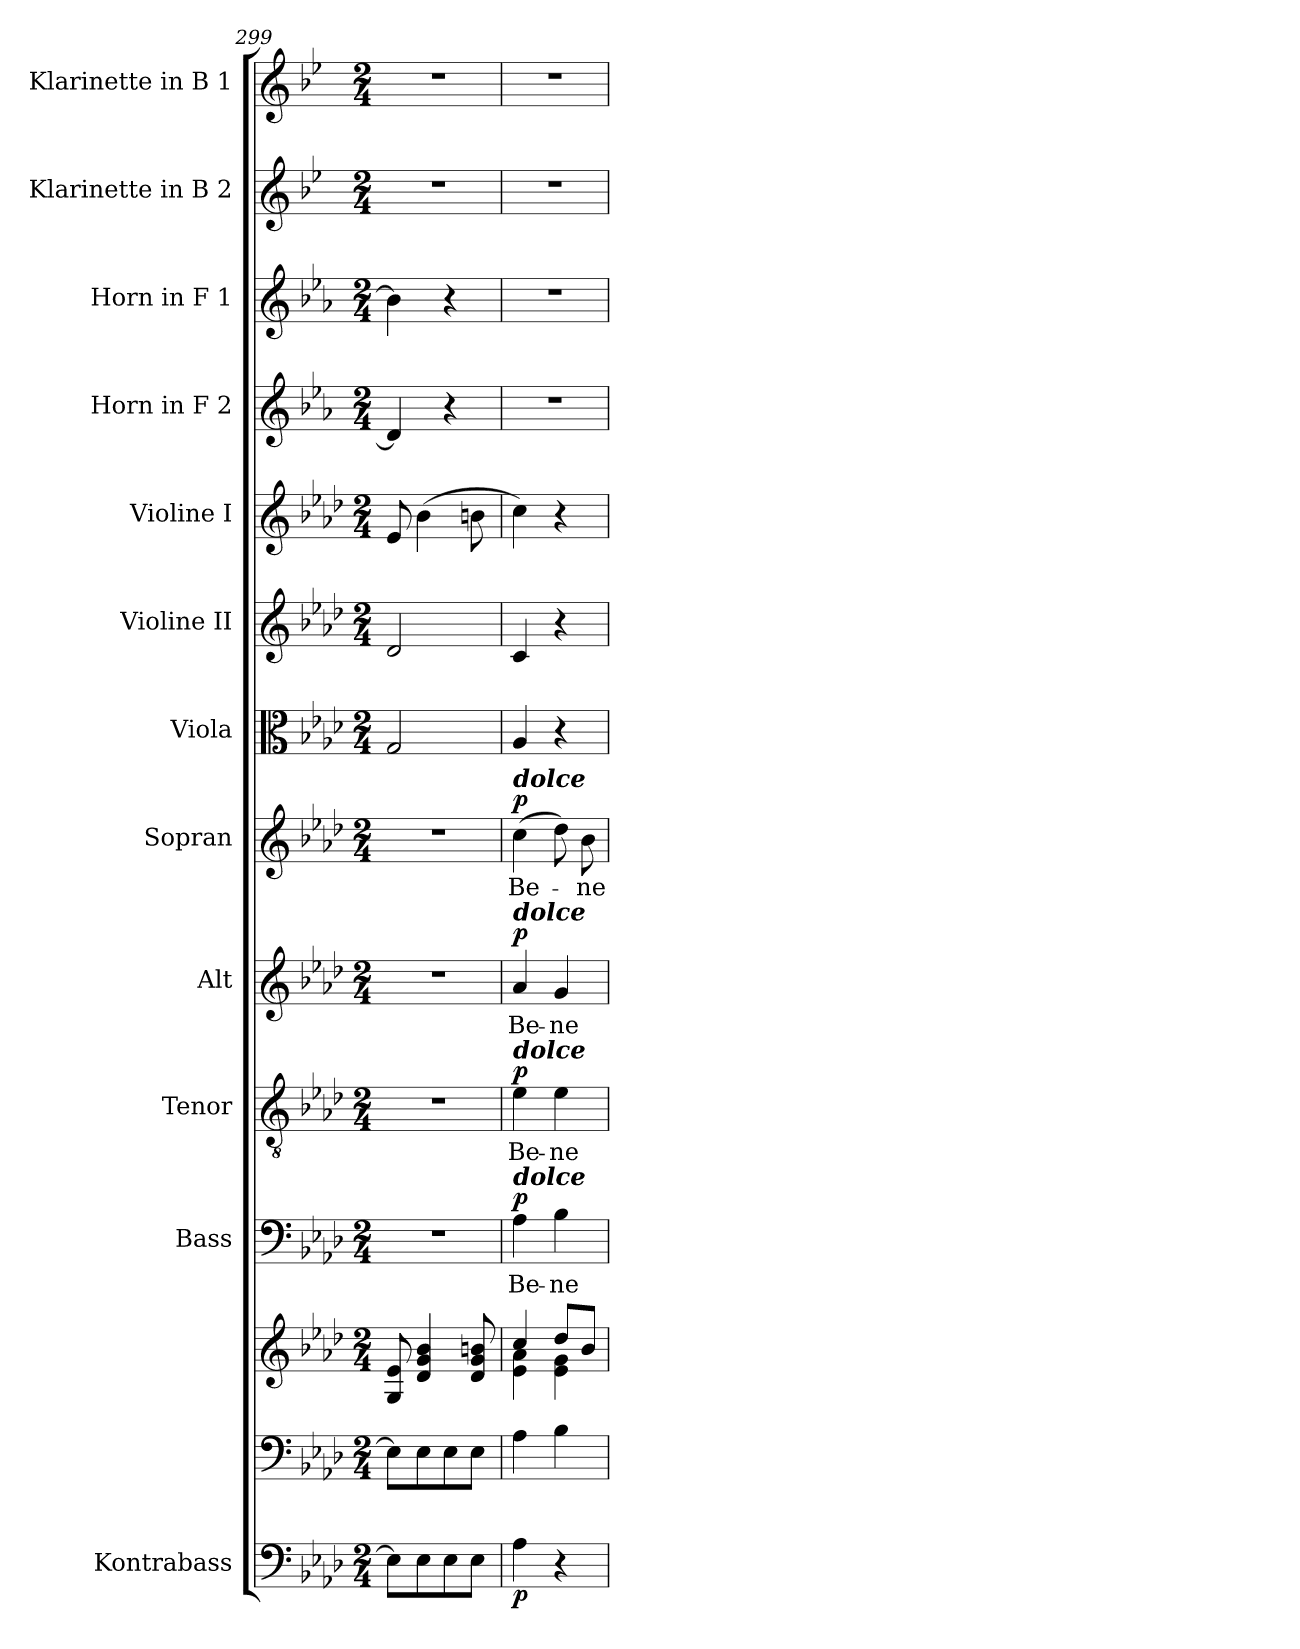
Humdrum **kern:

**kern	**dynam	**kern	**kern	**kern	**text	**dynam	**kern	**text	**dynam	**kern	**text	**dynam	**kern	**text	**dynam	**kern	**kern	**kern	**kern	**kern	**kern	**kern
*part13	*part13	*part12	*part12	*part11	*part11	*part11	*part10	*part10	*part10	*part9	*part9	*part9	*part8	*part8	*part8	*part7	*part6	*part5	*part4	*part3	*part2	*part1
*staff14	*staff14	*staff13	*staff12	*staff11	*staff11	*staff11	*staff10	*staff10	*staff10	*staff9	*staff9	*staff9	*staff8	*staff8	*staff8	*staff7	*staff6	*staff5	*staff4	*staff3	*staff2	*staff1
*I"Kontrabass	*	*	*	*I"Bass	*	*	*I"Tenor	*	*	*I"Alt	*	*	*I"Sopran	*	*	*I"Viola	*I"Violine II	*I"Violine I	*I"Horn in F 2	*I"Horn in F 1	*I"Klarinette in B 2	*I"Klarinette in B 1
*I'Kb.	*	*	*	*I'B	*	*	*I'T	*	*	*I'A	*	*	*I'S	*	*	*I'Vla.	*I'Vl. II	*I'Vl. I	*I'Hrn. 2	*I'Hrn. 1	*	*
!!LO:PB:g=z
*clefF4	*	*clefF4	*clefG2	*clefF4	*	*	*clefGv2	*	*	*clefG2	*	*	*clefG2	*	*	*clefC3	*clefG2	*clefG2	*clefG2	*clefG2	*clefG2	*clefG2
*ITrd7c12	*	*	*	*	*	*	*	*	*	*	*	*	*	*	*	*	*	*	*ITrd4c7	*ITrd4c7	*ITrd1c2	*ITrd1c2
*k[b-e-a-d-]	*	*k[b-e-a-d-]	*k[b-e-a-d-]	*k[b-e-a-d-]	*	*	*k[b-e-a-d-]	*	*	*k[b-e-a-d-]	*	*	*k[b-e-a-d-]	*	*	*k[b-e-a-d-]	*k[b-e-a-d-]	*k[b-e-a-d-]	*k[b-e-a-d-]	*k[b-e-a-d-]	*k[b-e-a-d-]	*k[b-e-a-d-]
*A-:	*	*A-:	*A-:	*A-:	*	*	*A-:	*	*	*A-:	*	*	*A-:	*	*	*A-:	*A-:	*A-:	*A-:	*A-:	*A-:	*A-:
*M2/4	*	*M2/4	*M2/4	*M2/4	*	*	*M2/4	*	*	*M2/4	*	*	*M2/4	*	*	*M2/4	*M2/4	*M2/4	*M2/4	*M2/4	*M2/4	*M2/4
=299	=299	=299	=299	=299	=299	=299	=299	=299	=299	=299	=299	=299	=299	=299	=299	=299	=299	=299	=299	=299	=299	=299
8EE-\L]	.	8E-\L]	8G/ 8e-/	2r	.	.	2r	.	.	2r	.	.	2r	.	.	2G/	2d-/	8e-/	4G/]	4e-\]	2r	2r
8EE-\	.	8E-\	4d-/ 4g/ 4b-/	.	.	.	.	.	.	.	.	.	.	.	.	.	.	(>4b-\	.	.	.	.
8EE-\	.	8E-\	.	.	.	.	.	.	.	.	.	.	.	.	.	.	.	.	4r	4r	.	.
8EE-\J	.	8E-\J	8d-/ 8g/ 8bn/	.	.	.	.	.	.	.	.	.	.	.	.	.	.	8bn\	.	.	.	.
=300	=300	=300	=300	=300	=300	=300	=300	=300	=300	=300	=300	=300	=300	=300	=300	=300	=300	=300	=300	=300	=300	=300
*	*	*	*^	*	*	*	*	*	*	*	*	*	*	*	*	*	*	*	*	*	*	*
!	!	!	!	!	!	!	!	!	!	!	!	!	!	!LO:TX:a:Bi:t=dolce	!	!	!	!	!	!	!	!	!
!	!	!	!	!	!	!	!	!	!	!	!LO:TX:a:Bi:t=dolce	!	!	!	!	!	!	!	!	!	!	!	!
!	!	!	!	!	!	!	!	!LO:TX:a:Bi:t=dolce	!	!	!	!	!	!	!	!	!	!	!	!	!	!	!
!	!	!	!	!	!LO:TX:a:Bi:t=dolce	!	!	!	!	!	!	!	!	!	!	!	!	!	!	!	!	!	!
!	!LO:DY:b	!	!	!	!	!LO:LY:b	!LO:DY:a	!	!LO:LY:b	!LO:DY:a	!	!LO:LY:b	!LO:DY:a	!	!LO:LY:b	!LO:DY:a	!	!	!	!	!	!	!
4AA-\	p	4A-\	4cc/	4e-\ 4a-\	4A-\	Be-	p	4e-\	Be-	p	4a-/	Be-	p	(>4cc\	Be-	p	4A-/	4c/	4cc\)	2r	2r	2r	2r
!	!	!	!	!	!	!LO:LY:b	!	!	!LO:LY:b	!	!	!LO:LY:b	!	!	!	!	!	!	!	!	!	!	!
4r	.	4B-\	8dd-/L	4e-\ 4g\	4B-\	-ne-	.	4e-\	-ne-	.	4g/	-ne-	.	8dd-\)	.	.	4r	4r	4r	.	.	.	.
!	!	!	!	!	!	!	!	!	!	!	!	!	!	!	!LO:LY:b	!	!	!	!	!	!	!	!
.	.	.	8b-/J	.	.	.	.	.	.	.	.	.	.	8b-\	-ne-	.	.	.	.	.	.	.	.
*	*	*	*v	*v	*	*	*	*	*	*	*	*	*	*	*	*	*	*	*	*	*	*	*
=	=	=	=	=	=	=	=	=	=	=	=	=	=	=	=	=	=	=	=	=	=	=
*-	*-	*-	*-	*-	*-	*-	*-	*-	*-	*-	*-	*-	*-	*-	*-	*-	*-	*-	*-	*-	*-	*-
